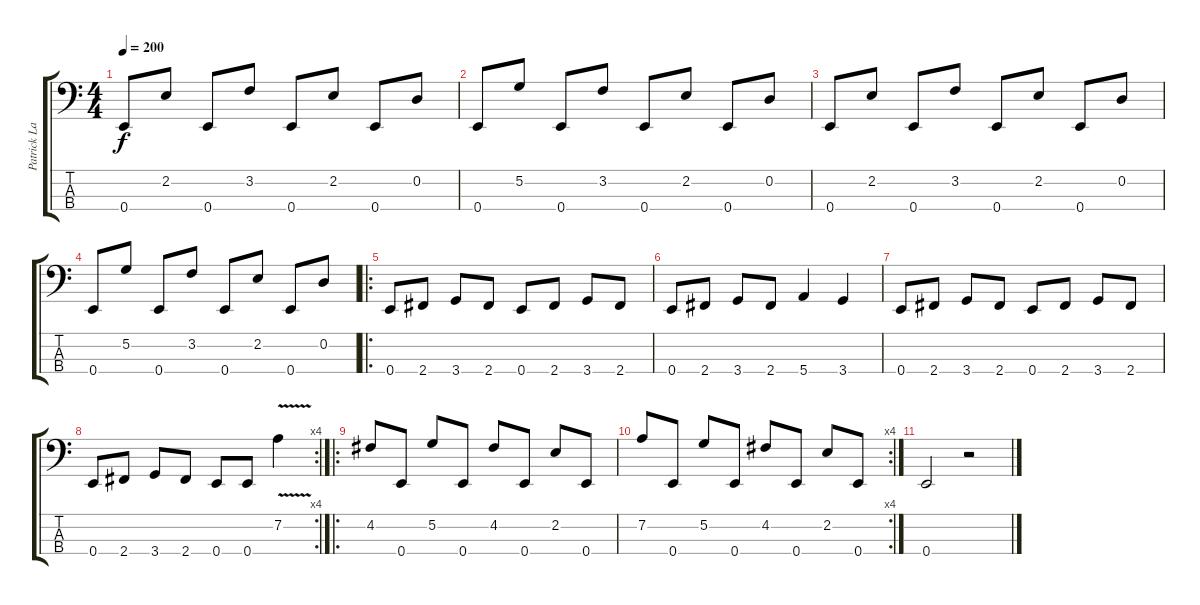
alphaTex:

\track ("Patrick Latreille" "Patrick La") {instrument electricbassfinger}
\staff {score tabs}
\tuning (G2 D2 A1 E1) {hide}
\ts (4 4)
\tempo 200
\clef f4
\ks c
0.4.8{dy f} 2.2.8 0.4.8 3.2.8 0.4.8 2.2.8 0.4.8 0.2.8 |
0.4.8 5.2.8 0.4.8 3.2.8 0.4.8 2.2.8 0.4.8 0.2.8 |
0.4.8 2.2.8 0.4.8 3.2.8 0.4.8 2.2.8 0.4.8 0.2.8 |
0.4.8 5.2.8 0.4.8 3.2.8 0.4.8 2.2.8 0.4.8 0.2.8 |
\ro
0.4.8 2.4.8 3.4.8 2.4.8 0.4.8 2.4.8 3.4.8 2.4.8 |
0.4.8 2.4.8 3.4.8 2.4.8 5.4.4 3.4.4 |
0.4.8 2.4.8 3.4.8 2.4.8 0.4.8 2.4.8 3.4.8 2.4.8 |
\rc 4
0.4.8 2.4.8 3.4.8 2.4.8 0.4.8 0.4.8 7.2{v}.4 |
\ro
4.2.8 0.4.8 5.2.8 0.4.8 4.2.8 0.4.8 2.2.8 0.4.8 |
\rc 4
7.2.8 0.4.8 5.2.8 0.4.8 4.2.8 0.4.8 2.2.8 0.4.8 |
0.4.2 r.2
